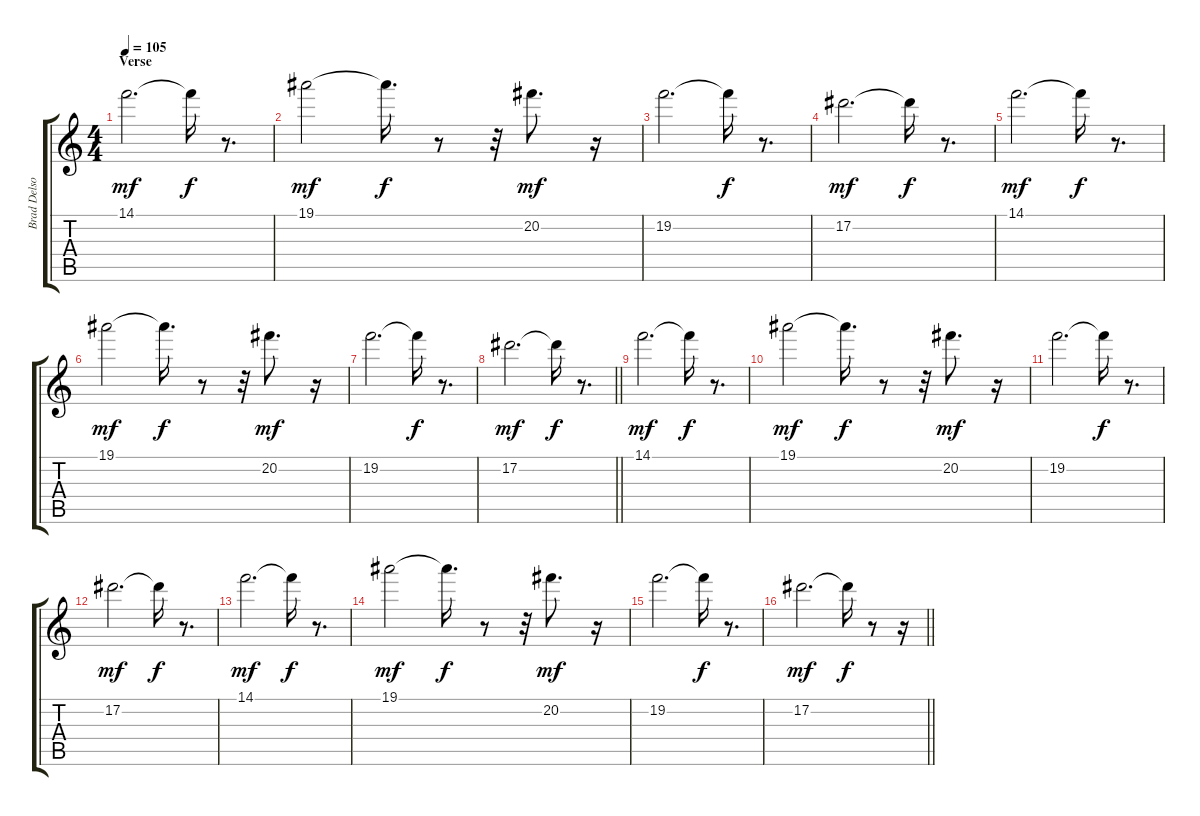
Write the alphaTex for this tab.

\track ("Brad Delson - Guitar" "Brad Delso") {instrument distortionguitar}
\staff {score tabs}
\tuning (Eb4 Bb3 Gb3 Db3 Ab2 Db2) {hide}
\ts (4 4)
\section ("" "Verse")
\tempo 105
\clef g2
\ks c
14.1.2{d dy mf} 14.1{t}.16{dy f} r.8{d} |
19.1.2{dy mf} 19.1{t}.16{d dy f} r.8 r.32 20.2.8{d dy mf} r.16 |
19.2.2{d} 19.2{t}.16{dy f} r.8{d} |
17.2.2{d dy mf} 17.2{t}.16{dy f} r.8{d} |
14.1.2{d dy mf} 14.1{t}.16{dy f} r.8{d} |
19.1.2{dy mf} 19.1{t}.16{d dy f} r.8 r.32 20.2.8{d dy mf} r.16 |
19.2.2{d} 19.2{t}.16{dy f} r.8{d} |
\barLineRight lightlight
17.2.2{d dy mf} 17.2{t}.16{dy f} r.8{d} |
14.1.2{d dy mf} 14.1{t}.16{dy f} r.8{d} |
19.1.2{dy mf} 19.1{t}.16{d dy f} r.8 r.32 20.2.8{d dy mf} r.16 |
19.2.2{d} 19.2{t}.16{dy f} r.8{d} |
17.2.2{d dy mf} 17.2{t}.16{dy f} r.8{d} |
14.1.2{d dy mf} 14.1{t}.16{dy f} r.8{d} |
19.1.2{dy mf} 19.1{t}.16{d dy f} r.8 r.32 20.2.8{d dy mf} r.16 |
19.2.2{d} 19.2{t}.16{dy f} r.8{d} |
\barLineRight lightlight
17.2.2{d dy mf} 17.2{t}.16{dy f} r.8 r.16
